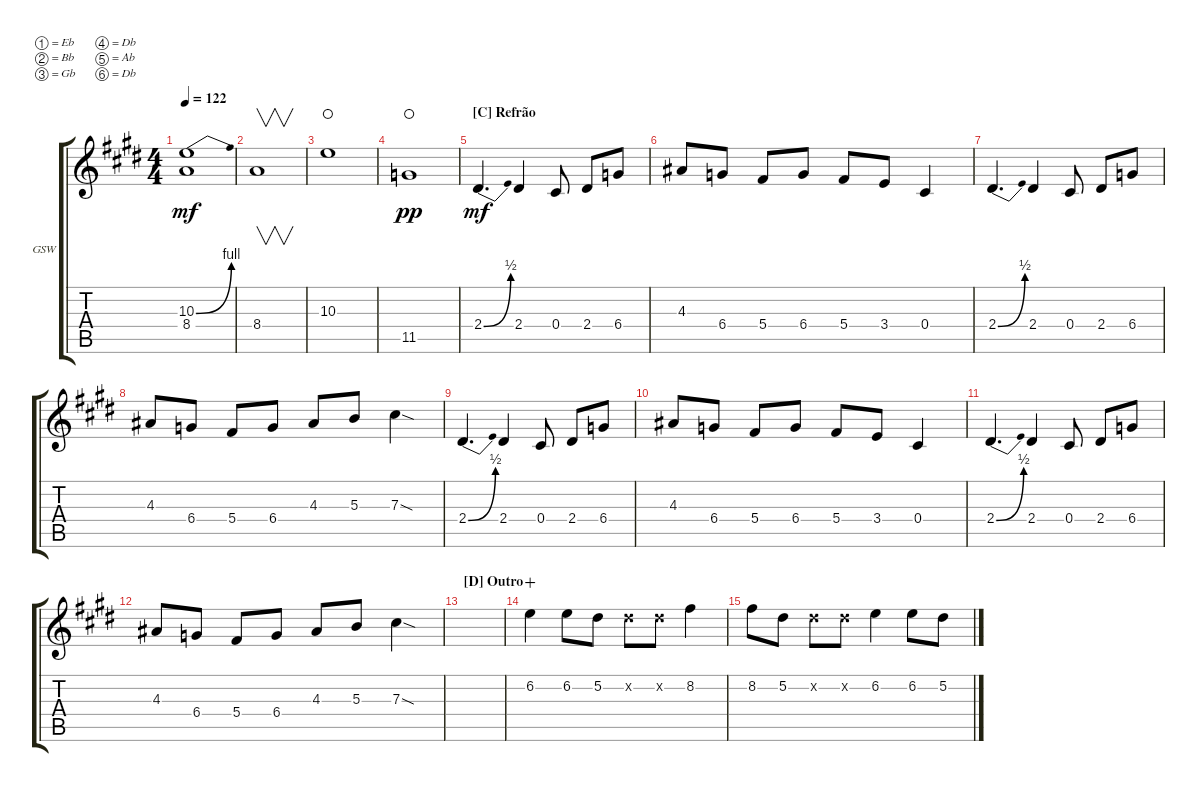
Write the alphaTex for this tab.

\defaultSystemsLayout 4
\bracketExtendMode groupsimilarinstruments
\firstSystemTrackNameOrientation horizontal
\otherSystemsTrackNameOrientation horizontal
\track ("Guitarra Solo Wha" "GSW") {multiBarRest instrument overdrivenguitar}
\staff {score tabs}
\tuning (Eb4 Bb3 Gb3 Db3 Ab2 Db2)
\ts (4 4)
\tempo 122
\clef g2
\ks e
(10.3{be (bend 0 0 15 4)} 8.4).1{dy mf} |
8.4.1{v} |
10.3.1{waho} |
11.5.1{dy pp waho} |
\section ("C" "Refrão")
2.4{be (bend 0 0 15.6 2)}.4{d dy mf} 2.4.4 0.4.8 2.4.8 6.4.8 |
4.3.8 6.4.8 5.4.8 6.4.8 5.4.8 3.4.8 0.4.4 |
2.4{be (bend 0 0 15 2)}.4{d} 2.4.4 0.4.8 2.4.8 6.4.8 |
4.3.8 6.4.8 5.4.8 6.4.8 4.3.8 5.3.8 7.3{sod}.4 |
2.4{be (bend 0 0 15 2)}.4{d} 2.4.4 0.4.8 2.4.8 6.4.8 |
4.3.8 6.4.8 5.4.8 6.4.8 5.4.8 3.4.8 0.4.4 |
2.4{be (bend 0 0 15.6 2)}.4{d} 2.4.4 0.4.8 2.4.8 6.4.8 |
4.3.8 6.4.8 5.4.8 6.4.8 4.3.8 5.3.8 7.3{sod}.4 |
\section ("D" "Outro")
|
6.2.4{wahc} 6.2.8 5.2.8 5.2{x}.8 5.2{x}.8 8.2.4 |
8.2.8 5.2.8 5.2{x}.8 5.2{x}.8 6.2.4 6.2.8 5.2.8
